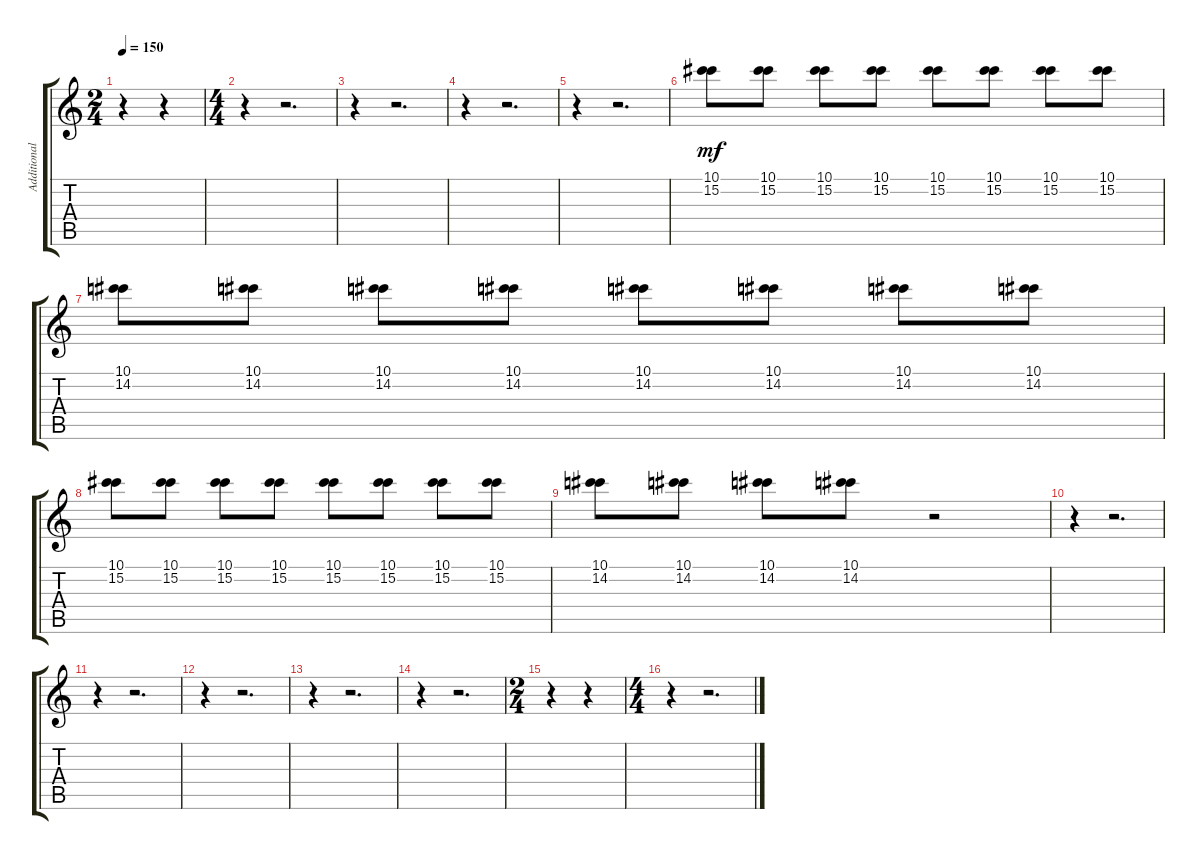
\track ("Additional Guitar Left" "Additional") {instrument distortionguitar}
\staff {score tabs}
\tuning (Eb4 Bb3 Gb3 Db3 Ab2 Db2) {hide}
\ts (2 4)
\tempo 150
\clef g2
\ks c
r.4{dy mf instrument distortionguitar} r.4 |
\ts (4 4)
r.4 r.2{d} |
r.4 r.2{d} |
r.4 r.2{d} |
r.4 r.2{d} |
(10.1 15.2).8 (10.1 15.2).8 (10.1 15.2).8 (10.1 15.2).8 (10.1 15.2).8 (10.1 15.2).8 (10.1 15.2).8 (10.1 15.2).8 |
(10.1 14.2).8 (10.1 14.2).8 (10.1 14.2).8 (10.1 14.2).8 (10.1 14.2).8 (10.1 14.2).8 (10.1 14.2).8 (10.1 14.2).8 |
(10.1 15.2).8 (10.1 15.2).8 (10.1 15.2).8 (10.1 15.2).8 (10.1 15.2).8 (10.1 15.2).8 (10.1 15.2).8 (10.1 15.2).8 |
(10.1 14.2).8 (10.1 14.2).8 (10.1 14.2).8 (10.1 14.2).8 r.2 |
r.4 r.2{d} |
r.4 r.2{d} |
r.4 r.2{d} |
r.4 r.2{d} |
r.4 r.2{d} |
\ts (2 4)
r.4 r.4 |
\ts (4 4)
r.4 r.2{d}
